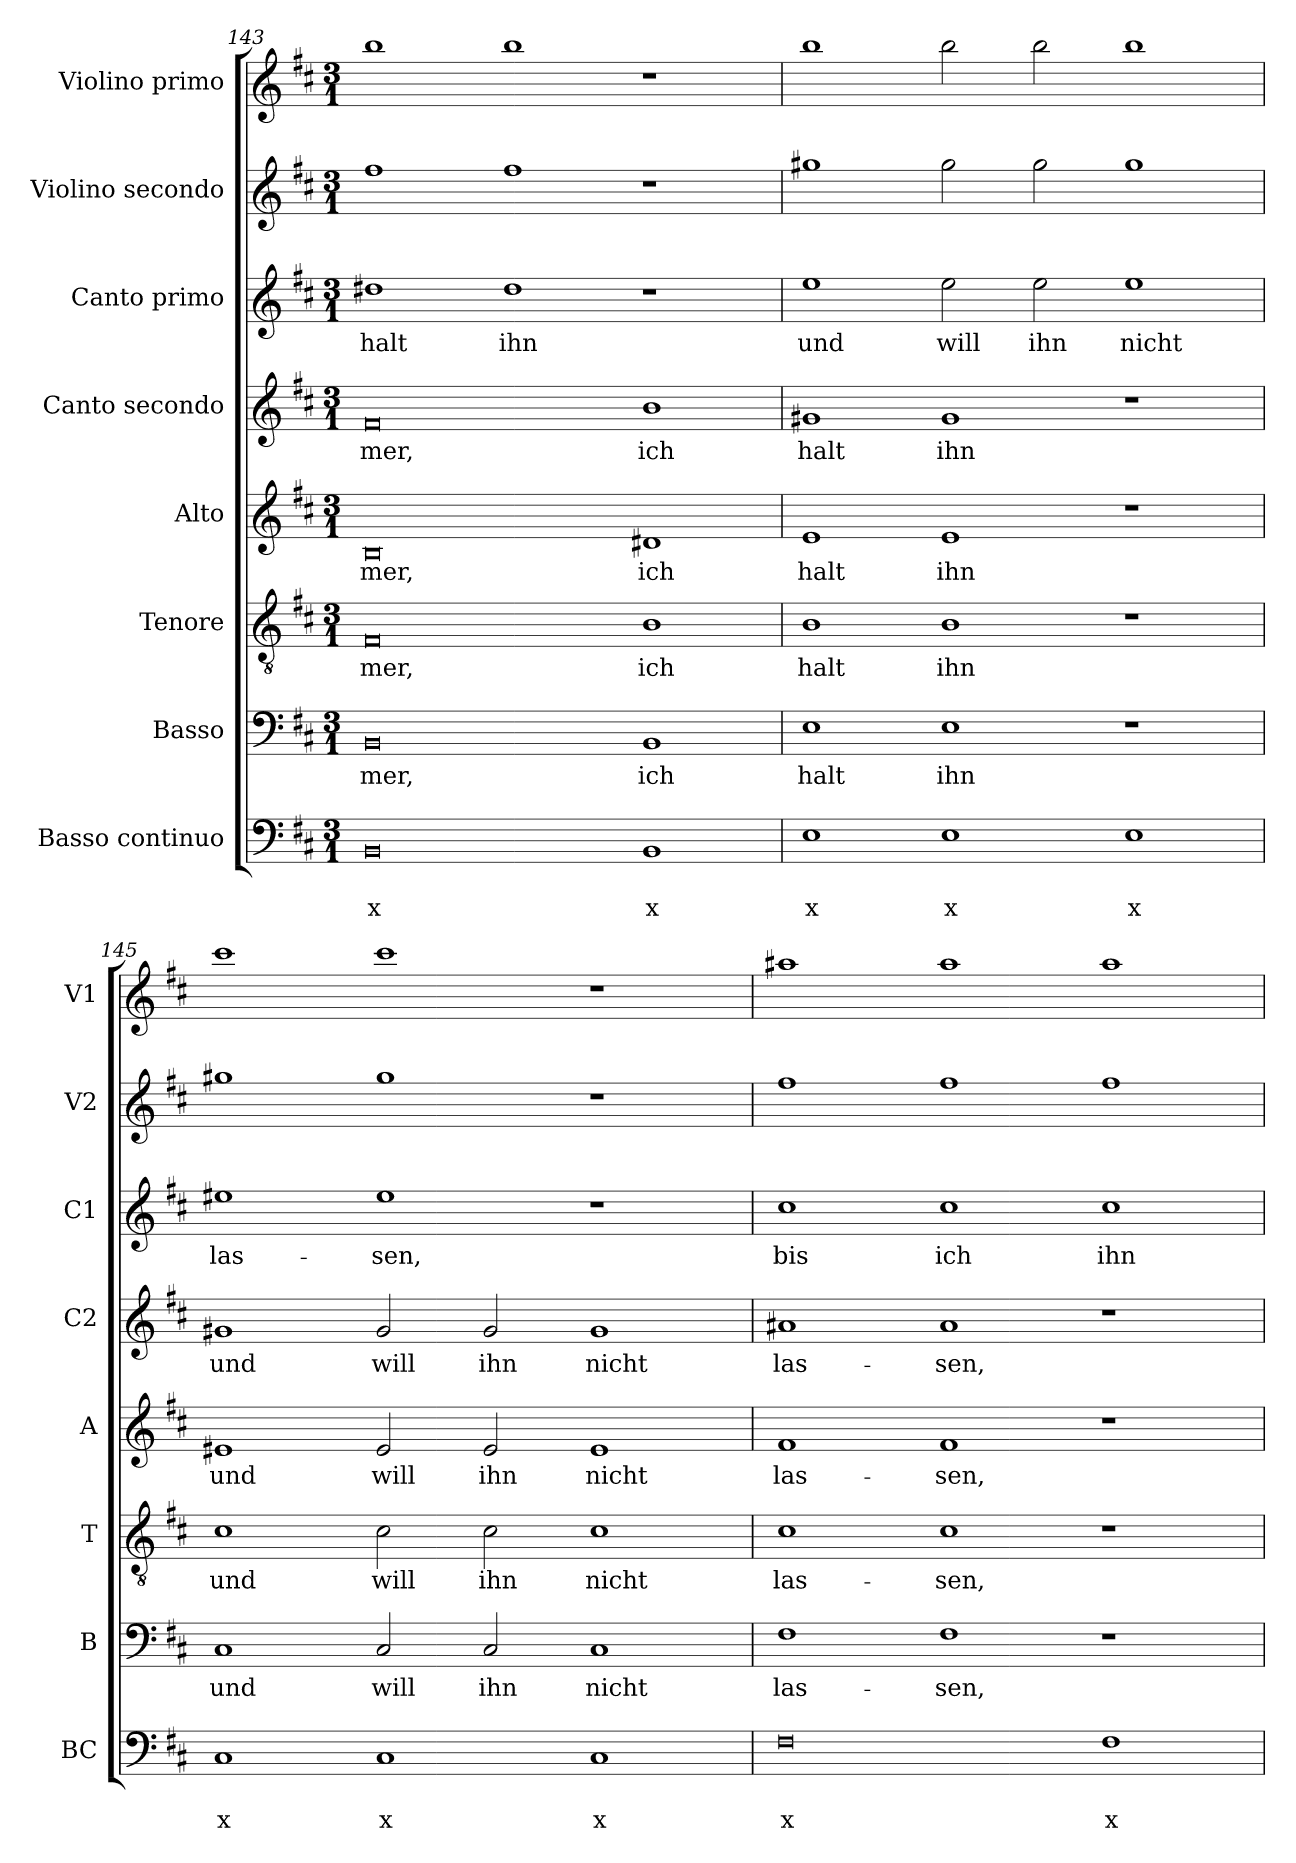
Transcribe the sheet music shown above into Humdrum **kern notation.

**kern	**text	**text	**kern	**text	**kern	**text	**kern	**text	**kern	**text	**kern	**text	**kern	**kern
*part8	*part8	*part8	*part7	*part7	*part6	*part6	*part5	*part5	*part4	*part4	*part3	*part3	*part2	*part1
*staff8	*staff8	*staff8	*staff7	*staff7	*staff6	*staff6	*staff5	*staff5	*staff4	*staff4	*staff3	*staff3	*staff2	*staff1
*I"Basso continuo	*	*	*I"Basso	*	*I"Tenore	*	*I"Alto	*	*I"Canto secondo	*	*I"Canto primo	*	*I"Violino secondo	*I"Violino primo
*I'BC	*	*	*I'B	*	*I'T	*	*I'A	*	*I'C2	*	*I'C1	*	*I'V2	*I'V1
*clefF4	*	*	*clefF4	*	*clefGv2	*	*clefG2	*	*clefG2	*	*clefG2	*	*clefG2	*clefG2
*k[f#c#]	*	*	*k[f#c#]	*	*k[f#c#]	*	*k[f#c#]	*	*k[f#c#]	*	*k[f#c#]	*	*k[f#c#]	*k[f#c#]
*D:	*	*	*D:	*	*D:	*	*D:	*	*D:	*	*D:	*	*D:	*D:
*M3/1	*	*	*M3/1	*	*M3/1	*	*M3/1	*	*M3/1	*	*M3/1	*	*M3/1	*M3/1
=143	=143	=143	=143	=143	=143	=143	=143	=143	=143	=143	=143	=143	=143	=143
!	!	!LO:LY:b	!	!LO:LY:b	!	!LO:LY:b	!	!LO:LY:b	!	!LO:LY:b	!	!LO:LY:b	!	!
0BB	.	x	0BB	-mer,	0F#	-mer,	0B	-mer,	0f#	-mer,	1dd#X	halt	1ff#	1bb
!	!	!	!	!	!	!	!	!	!	!	!	!LO:LY:b	!	!
.	.	.	.	.	.	.	.	.	.	.	1dd#	ihn	1ff#	1bb
!	!	!LO:LY:b	!	!LO:LY:b	!	!LO:LY:b	!	!LO:LY:b	!	!LO:LY:b	!	!	!	!
1BB	.	x	1BB	ich	1B	ich	1d#X	ich	1b	ich	1r	.	1r	1r
=144	=144	=144	=144	=144	=144	=144	=144	=144	=144	=144	=144	=144	=144	=144
!	!	!LO:LY:b	!	!LO:LY:b	!	!LO:LY:b	!	!LO:LY:b	!	!LO:LY:b	!	!LO:LY:b	!	!
1E	.	x	1E	halt	1B	halt	1e	halt	1g#X	halt	1ee	und	1gg#X	1bb
!	!	!LO:LY:b	!	!LO:LY:b	!	!LO:LY:b	!	!LO:LY:b	!	!LO:LY:b	!	!LO:LY:b	!	!
1E	.	x	1E	ihn	1B	ihn	1e	ihn	1g#	ihn	2ee\	will	2gg#\	2bb\
!	!	!	!	!	!	!	!	!	!	!	!	!LO:LY:b	!	!
.	.	.	.	.	.	.	.	.	.	.	2ee\	ihn	2gg#\	2bb\
!	!	!LO:LY:b	!	!	!	!	!	!	!	!	!	!LO:LY:b	!	!
1E	.	x	1r	.	1r	.	1r	.	1r	.	1ee	nicht	1gg#	1bb
!!LO:LB:g=z
=145	=145	=145	=145	=145	=145	=145	=145	=145	=145	=145	=145	=145	=145	=145
!	!	!LO:LY:b	!	!LO:LY:b	!	!LO:LY:b	!	!LO:LY:b	!	!LO:LY:b	!	!LO:LY:b	!	!
1C#	.	x	1C#	und	1c#	und	1e#X	und	1g#X	und	1ee#X	las-	1gg#X	1ccc#
!	!	!LO:LY:b	!	!LO:LY:b	!	!LO:LY:b	!	!LO:LY:b	!	!LO:LY:b	!	!LO:LY:b	!	!
1C#	.	x	2C#/	will	2c#\	will	2e#/	will	2g#/	will	1ee#	-sen,	1gg#	1ccc#
!	!	!	!	!LO:LY:b	!	!LO:LY:b	!	!LO:LY:b	!	!LO:LY:b	!	!	!	!
.	.	.	2C#/	ihn	2c#\	ihn	2e#/	ihn	2g#/	ihn	.	.	.	.
!	!	!LO:LY:b	!	!LO:LY:b	!	!LO:LY:b	!	!LO:LY:b	!	!LO:LY:b	!	!	!	!
1C#	.	x	1C#	nicht	1c#	nicht	1e#	nicht	1g#	nicht	1r	.	1r	1r
=146	=146	=146	=146	=146	=146	=146	=146	=146	=146	=146	=146	=146	=146	=146
!	!	!LO:LY:b	!	!LO:LY:b	!	!LO:LY:b	!	!LO:LY:b	!	!LO:LY:b	!	!LO:LY:b	!	!
0F#	.	x	1F#	las-	1c#	las-	1f#	las-	1a#X	las-	1cc#	bis	1ff#	1aa#X
!	!	!	!	!LO:LY:b	!	!LO:LY:b	!	!LO:LY:b	!	!LO:LY:b	!	!LO:LY:b	!	!
.	.	.	1F#	-sen,	1c#	-sen,	1f#	-sen,	1a#	-sen,	1cc#	ich	1ff#	1aa#
!	!	!LO:LY:b	!	!	!	!	!	!	!	!	!	!LO:LY:b	!	!
1F#	.	x	1r	.	1r	.	1r	.	1r	.	1cc#	ihn	1ff#	1aa#
=	=	=	=	=	=	=	=	=	=	=	=	=	=	=
*-	*-	*-	*-	*-	*-	*-	*-	*-	*-	*-	*-	*-	*-	*-
